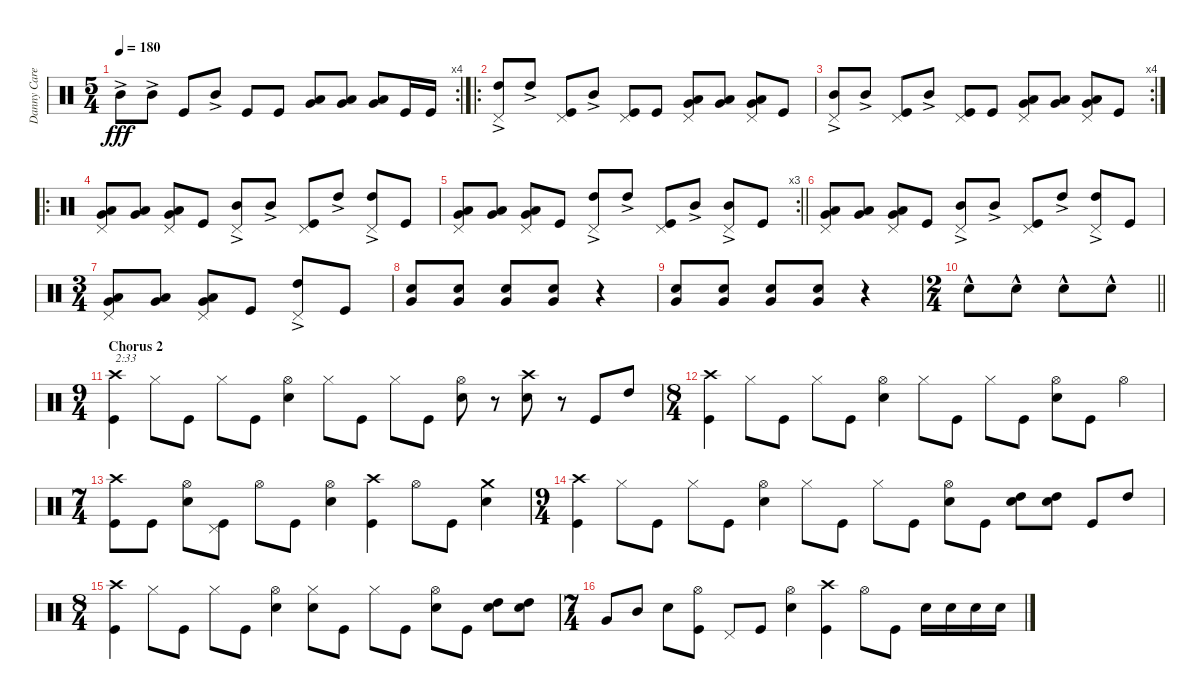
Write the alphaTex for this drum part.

\track ("Danny Carey" "Danny Care") {instrument percussion}
\staff {score}
\articulation defaults
\rc 4
\ts (5 4)
\tempo 180
\clef neutral
\ks c "Mid Tom (hit)"{ac}.8{dy fff} "Mid Tom (hit)"{ac}.8 "Kick (hit)".8 "Mid Tom (hit)"{ac}.8 "Kick (hit)".8 "Kick (hit)".8
("Very Low Tom (hit)" "Low Floor Tom (hit)").8 ("Very Low Tom (hit)" "Low Floor Tom (hit)").8 ("Very Low Tom (hit)" "Low Floor Tom (hit)").8 "Kick (hit)".16 "Kick (hit)".16 |
\ro
("High Tom (hit)"{ac} "Pedal Hi-Hat (hit)").8 "High Tom (hit)"{ac}.8 ("Kick (hit)" "Pedal Hi-Hat (hit)").8 "Mid Tom (hit)"{ac}.8 ("Kick (hit)" "Pedal Hi-Hat (hit)").8 "Kick (hit)".8 ("Low Floor Tom (hit)" "Very Low Tom (hit)" "Pedal Hi-Hat (hit)").8 ("Low Floor Tom (hit)" "Very Low Tom (hit)").8 ("Low Floor Tom (hit)" "Very Low Tom (hit)" "Pedal Hi-Hat (hit)").8 "Kick (hit)".8 |
\rc 4
("Mid Tom (hit)"{ac} "Pedal Hi-Hat (hit)").8 "Mid Tom (hit)"{ac}.8 ("Kick (hit)" "Pedal Hi-Hat (hit)").8 "Mid Tom (hit)"{ac}.8 ("Kick (hit)" "Pedal Hi-Hat (hit)").8 "Kick (hit)".8 ("Very Low Tom (hit)" "Low Floor Tom (hit)" "Pedal Hi-Hat (hit)").8 ("Very Low Tom (hit)" "Low Floor Tom (hit)").8 ("Very Low Tom (hit)" "Low Floor Tom (hit)" "Pedal Hi-Hat (hit)").8 "Kick (hit)".8 |
\ro
("Very Low Tom (hit)" "Low Floor Tom (hit)" "Pedal Hi-Hat (hit)").8 ("Very Low Tom (hit)" "Low Floor Tom (hit)").8 ("Very Low Tom (hit)" "Low Floor Tom (hit)" "Pedal Hi-Hat (hit)").8 "Kick (hit)".8 ("Mid Tom (hit)"{ac} "Pedal Hi-Hat (hit)").8 "Mid Tom (hit)"{ac}.8 ("Kick (hit)" "Pedal Hi-Hat (hit)").8 "High Tom (hit)"{ac}.8 ("High Tom (hit)"{ac} "Pedal Hi-Hat (hit)").8 "Kick (hit)".8 |
\rc 3
\barLineRight lightlight
("Very Low Tom (hit)" "Low Floor Tom (hit)" "Pedal Hi-Hat (hit)").8 ("Very Low Tom (hit)" "Low Floor Tom (hit)").8 ("Very Low Tom (hit)" "Low Floor Tom (hit)" "Pedal Hi-Hat (hit)").8 "Kick (hit)".8 ("High Tom (hit)"{ac} "Pedal Hi-Hat (hit)").8 "High Tom (hit)"{ac}.8 ("Kick (hit)" "Pedal Hi-Hat (hit)").8 "Mid Tom (hit)"{ac}.8 ("Mid Tom (hit)"{ac} "Pedal Hi-Hat (hit)").8 "Kick (hit)".8 |
("Very Low Tom (hit)" "Low Floor Tom (hit)" "Pedal Hi-Hat (hit)").8 ("Very Low Tom (hit)" "Low Floor Tom (hit)").8 ("Very Low Tom (hit)" "Low Floor Tom (hit)" "Pedal Hi-Hat (hit)").8 "Kick (hit)".8 ("Mid Tom (hit)"{ac} "Pedal Hi-Hat (hit)").8 "Mid Tom (hit)"{ac}.8 ("Kick (hit)" "Pedal Hi-Hat (hit)").8 "High Tom (hit)"{ac}.8 ("High Tom (hit)"{ac} "Pedal Hi-Hat (hit)").8 "Kick (hit)".8 |
\ts (3 4)
("Very Low Tom (hit)" "Low Floor Tom (hit)" "Pedal Hi-Hat (hit)").8 ("Very Low Tom (hit)" "Low Floor Tom (hit)").8 ("Very Low Tom (hit)" "Low Floor Tom (hit)" "Pedal Hi-Hat (hit)").8 "Kick (hit)".8 ("Pedal Hi-Hat (hit)" "High Tom (hit)"{ac}).8 "Kick (hit)".8 |
("Very Low Tom (hit)" "Snare (hit) 2").8 ("Snare (hit) 2" "Very Low Tom (hit)").8 ("Snare (hit) 2" "Very Low Tom (hit)").8 ("Snare (hit) 2" "Very Low Tom (hit)").8 r.4 |
("Very Low Tom (hit)" "Snare (hit) 2").8 ("Snare (hit) 2" "Very Low Tom (hit)").8 ("Snare (hit) 2" "Very Low Tom (hit)").8 ("Snare (hit) 2" "Very Low Tom (hit)").8 r.4 |
\ts (2 4)
\barLineRight lightlight "Snare (hit) 2"{hac}.8 "Snare (hit) 2"{hac}.8 "Snare (hit) 2"{hac}.8 "Snare (hit) 2"{hac}.8
|
\ts (9 4)
\section ("" "Chorus 2")
("Kick (hit)" "Crash high (hit)").4{txt "2:33"} "Hi-Hat (closed)".8 "Kick (hit)".8 "Hi-Hat (closed)".8 "Kick (hit)".8 ("Snare (hit) 2" "Hi-Hat (open)").4 "Hi-Hat (closed)".8 "Kick (hit)".8 "Hi-Hat (closed)".8 "Kick (hit)".8 ("Hi-Hat (open)" "Snare (hit) 2").8 r.8 ("Crash high (hit)" "Snare (hit) 2").8 r.8 "Kick (hit)".8 "High Tom (hit)".8 |
\ts (8 4)
("Kick (hit)" "Crash high (hit)").4 "Hi-Hat (closed)".8 "Kick (hit)".8 "Hi-Hat (closed)".8 "Kick (hit)".8 ("Snare (hit) 2" "Hi-Hat (open)").4 "Hi-Hat (closed)".8 "Kick (hit)".8 "Hi-Hat (closed)".8 "Kick (hit)".8 ("Hi-Hat (open)" "Snare (hit) 2").8 "Kick (hit)".8 "Hi-Hat (open)".4 |
\ts (7 4)
("Crash high (hit)" "Kick (hit)").8 "Kick (hit)".8 ("Hi-Hat (open)" "Snare (hit) 2").8 ("Kick (hit)" "Pedal Hi-Hat (hit)").8 "Hi-Hat (open)".8 "Kick (hit)".8 ("Snare (hit) 2" "Hi-Hat (open)").4 ("Kick (hit)" "Crash high (hit)").4 "Hi-Hat (open)".8 "Kick (hit)".8 ("Crash medium (hit)" "Snare (hit) 2").4 |
\ts (9 4)
("Kick (hit)" "Crash high (hit)").4 "Hi-Hat (closed)".8 "Kick (hit)".8 "Hi-Hat (closed)".8 "Kick (hit)".8 ("Snare (hit) 2" "Hi-Hat (open)").4 "Hi-Hat (closed)".8 "Kick (hit)".8 "Hi-Hat (closed)".8 "Kick (hit)".8 ("Hi-Hat (open)" "Snare (hit) 2").8 "Kick (hit)".8 ("High Tom (hit)" "Snare (hit) 2").8 ("Snare (hit) 2" "High Tom (hit)").8 "Kick (hit)".8 "High Tom (hit)".8 |
\ts (8 4)
("Kick (hit)" "Crash high (hit)").4 "Hi-Hat (closed)".8 "Kick (hit)".8 "Hi-Hat (closed)".8 "Kick (hit)".8 ("Snare (hit) 2" "Hi-Hat (open)").4 ("Hi-Hat (closed)" "Snare (hit) 2").8 "Kick (hit)".8 "Hi-Hat (closed)".8 "Kick (hit)".8 ("Hi-Hat (open)" "Snare (hit) 2").8 "Kick (hit)".8 ("High Tom (hit)" "Snare (hit) 2").8 ("High Tom (hit)" "Snare (hit) 2").8 |
\ts (7 4)
"Very Low Tom (hit)".8 "Mid Tom (hit)".8 "Snare (hit) 2".8 ("Hi-Hat (open)" "Kick (hit)").8 "Pedal Hi-Hat (hit)".8 "Kick (hit)".8 ("Snare (hit) 2" "Hi-Hat (open)").4 ("Kick (hit)" "Crash high (hit)").4 "Hi-Hat (open)".8 "Kick (hit)".8 "Snare (hit) 2".16 "Snare (hit) 2".16 "Snare (hit) 2".16 "Snare (hit) 2".16
